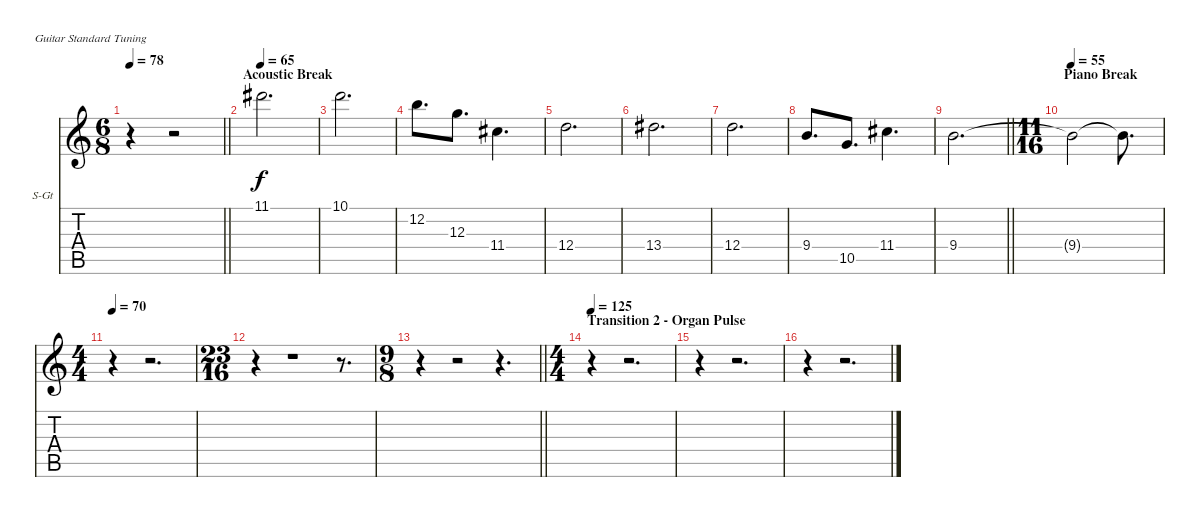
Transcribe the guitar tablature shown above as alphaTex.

\bracketExtendMode nobrackets
\firstSystemTrackNameOrientation horizontal
\otherSystemsTrackNameOrientation horizontal
\track ("Christoffer Wadenstern" "S-Gt") {instrument flute}
\staff {score tabs}
\tuning (E4 B3 G3 D3 A2 E2)
\displaytranspose 12
\ts (6 8)
\tempo 78
\clef g2
\barLineRight lightlight
\ks c
r.4{dy f} r.2 |
\section ("" "Acoustic Break")
\tempo 65
11.1.2{d} |
10.1.2{d} |
12.2.8{d} 12.3.8{d} 11.4.4{d} |
12.4.2{d} |
13.4.2{d} |
12.4.2{d} |
9.4.8{d} 10.5.8{d} 11.4.4{d} |
\barLineRight lightlight
9.4.2{d} |
\ts (11 16)
\beaming (8 5)
\section ("" "Piano Break")
\tempo 55
9.4{t}.2 9.4{t}.8{d} |
\ts (4 4)
\beaming (8 2 2 2 2)
\tempo 70
r.4 r.2{d} |
\ts (23 16)
\beaming (8 11)
r.4 r.1 r.8{d} |
\ts (9 8)
\beaming (8 3 3 3)
\barLineRight lightlight
r.4 r.2 r.4{d} |
\ts (4 4)
\beaming (8 2 2 2 2)
\section ("" "Transition 2 - Organ Pulse")
\tempo 125
r.4 r.2{d} |
r.4 r.2{d} |
r.4 r.2{d}
